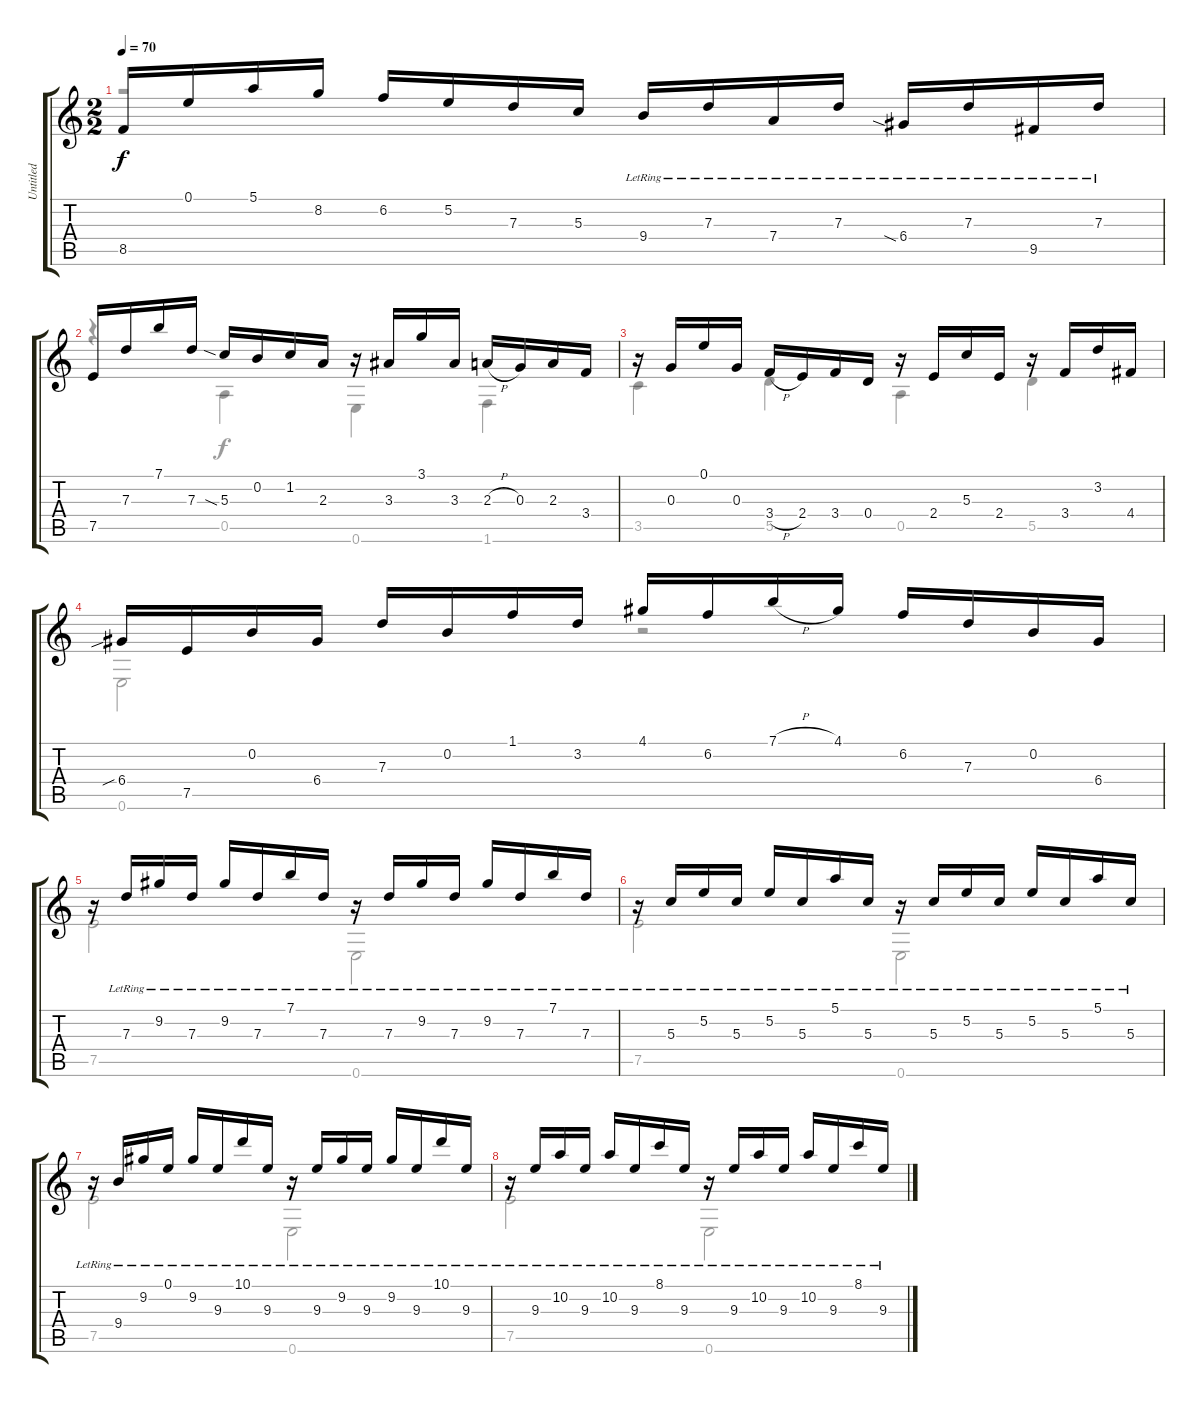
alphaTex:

\track ("Untitled" "Untitled") {instrument acousticguitarnylon}
\staff {score tabs}
\tuning (E4 B3 G3 D3 A2 E2) {hide}
\voice
\ts (2 2)
\tempo 70
\clef g2
\ks c
8.5.16{dy f} 0.1.16 5.1.16 8.2.16 6.2.16 5.2.16 7.3.16 5.3.16 9.4{lr}.16 7.3{lr}.16 7.4{lr}.16 7.3{lr}.16 6.4{sia lr}.16 7.3{lr}.16 9.5{lr}.16 7.3{lr}.16 |
7.5.16 7.3.16 7.1.16 7.3.16 5.3{sia}.16 0.2.16 1.2.16 2.3.16 r.16 3.3.16 3.1.16 3.3.16 2.3{h}.16 0.3.16 2.3.16 3.4.16 |
r.16 0.3.16 0.1.16 0.3.16 3.4{h}.16 2.4.16 3.4.16 0.4.16 r.16 2.4.16 5.3.16 2.4.16 r.16 3.4.16 3.2.16 4.4.16 |
6.4{sib}.16 7.5.16 0.2.16 6.4.16 7.3.16 0.2.16 1.1.16 3.2.16 4.1.16 6.2.16 7.1{h}.16 4.1.16 6.2.16 7.3.16 0.2.16 6.4.16 |
r.16 7.3{lr}.16 9.2{lr}.16 7.3{lr}.16 9.2{lr}.16 7.3{lr}.16 7.1{lr}.16 7.3{lr}.16 r.16 7.3{lr}.16 9.2{lr}.16 7.3{lr}.16 9.2{lr}.16 7.3{lr}.16 7.1{lr}.16 7.3{lr}.16 |
r.16 5.3{lr}.16 5.2{lr}.16 5.3{lr}.16 5.2{lr}.16 5.3{lr}.16 5.1{lr}.16 5.3{lr}.16 r.16 5.3{lr}.16 5.2{lr}.16 5.3{lr}.16 5.2{lr}.16 5.3{lr}.16 5.1{lr}.16 5.3{lr}.16 |
r.16 9.4{lr}.16 9.2{lr}.16 0.1{lr}.16 9.2{lr}.16 9.3{lr}.16 10.1{lr}.16 9.3{lr}.16 r.16 9.3{lr}.16 9.2{lr}.16 9.3{lr}.16 9.2{lr}.16 9.3{lr}.16 10.1{lr}.16 9.3{lr}.16 |
r.16 9.3{lr}.16 10.2{lr}.16 9.3{lr}.16 10.2{lr}.16 9.3{lr}.16 8.1{lr}.16 9.3{lr}.16 r.16 9.3{lr}.16 10.2{lr}.16 9.3{lr}.16 10.2{lr}.16 9.3{lr}.16 8.1{lr}.16 9.3{lr}.16
\voice
\clef g2
\ottava regular
\simile none
\ks c
r.1{dy f} |
r.4 0.5.4 0.6.4 1.6.4 |
3.5.4 5.5.4 0.5.4 5.5.4 |
0.6.2 r.2 |
7.5.2 0.6.2 |
7.5.2 0.6.2 |
7.5.2 0.6.2 |
7.5.2 0.6.2
